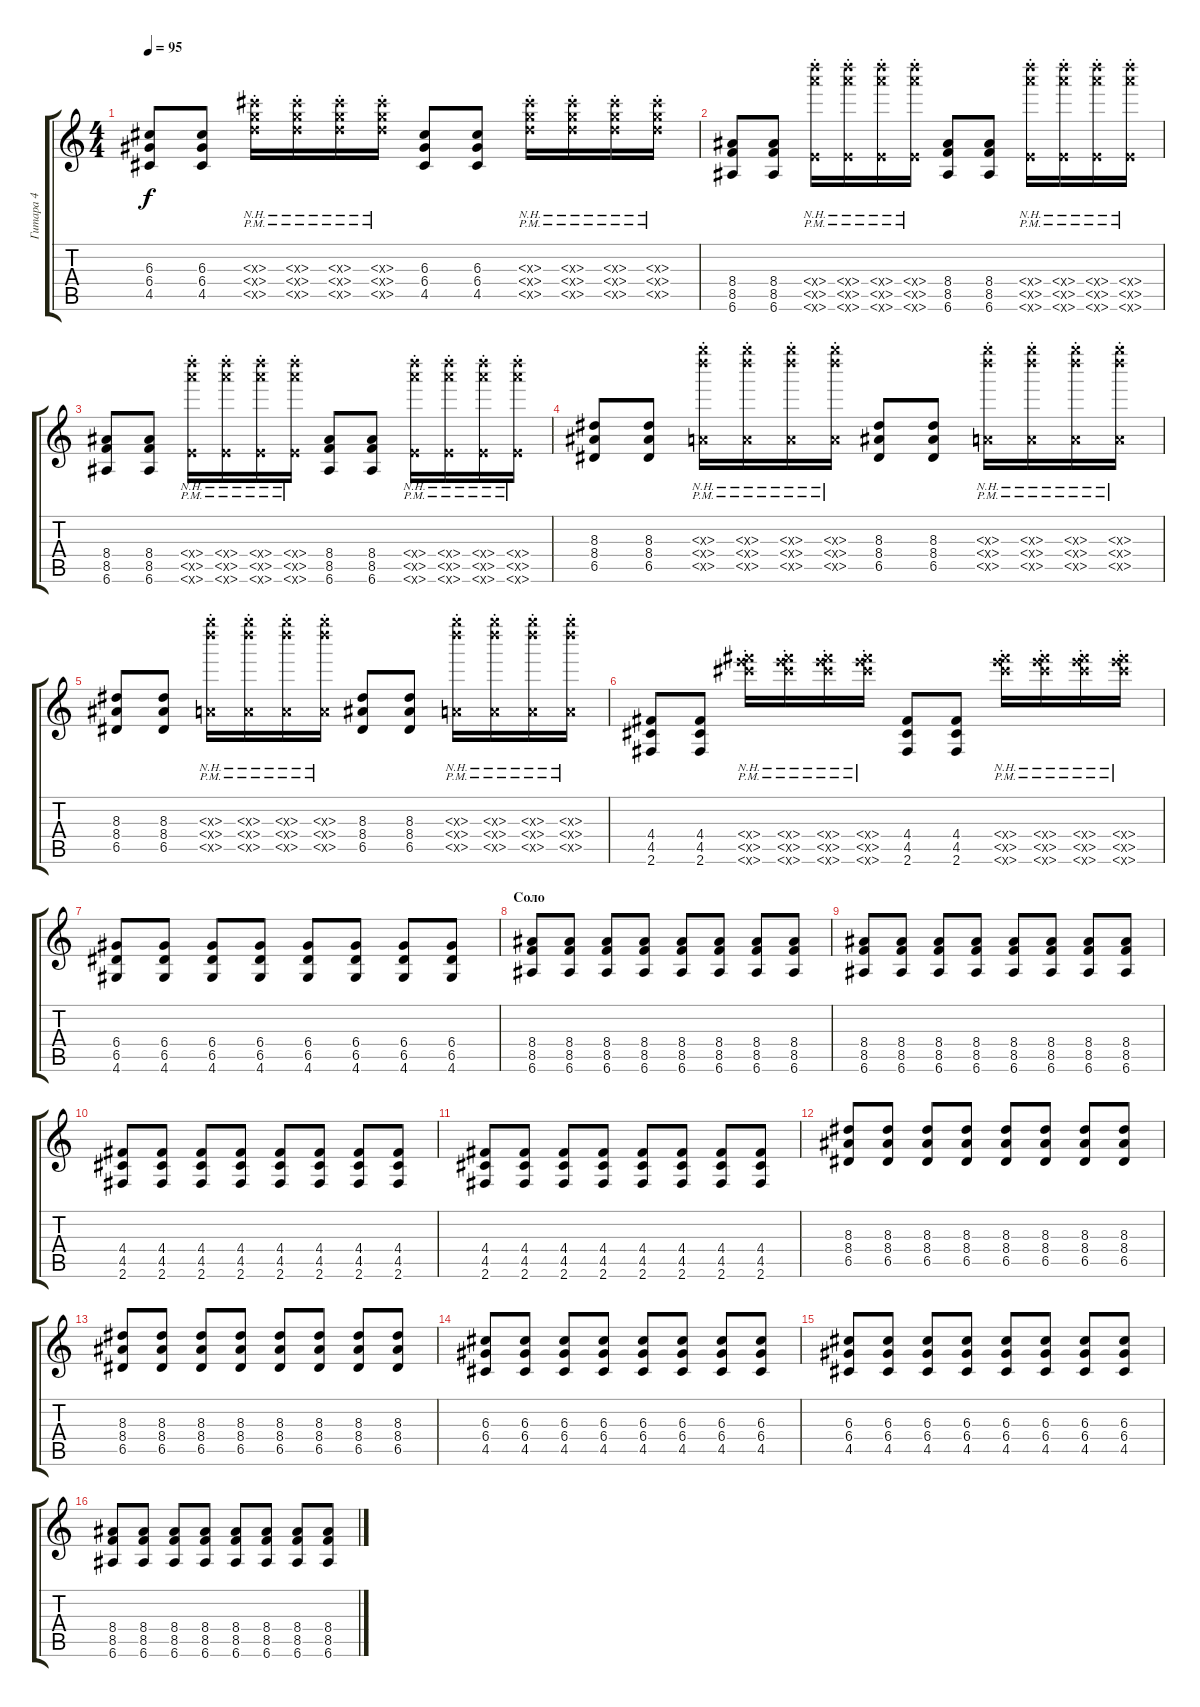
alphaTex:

\track ("Гитара 4" "Гитара 4") {instrument overdrivenguitar}
\staff {score tabs}
\tuning (E4 B3 G3 D3 A2 E2) {hide}
\ts (4 4)
\tempo 95
\clef g2
\ks c
(6.3 6.4 4.5).8{dy f} (6.3 6.4 4.5).8 (6.3{nh pm st x} 6.4{nh pm st x} 4.5{nh pm st x}).16 (6.3{nh pm st x} 6.4{nh pm st x} 4.5{nh pm st x}).16 (6.3{nh pm st x} 6.4{nh pm st x} 4.5{nh pm st x}).16 (6.3{nh pm st x} 6.4{nh pm st x} 4.5{nh pm st x}).16 (6.3 6.4 4.5).8 (6.3 6.4 4.5).8 (6.3{nh pm st x} 6.4{nh pm st x} 4.5{nh pm st x}).16 (6.3{nh pm st x} 6.4{nh pm st x} 4.5{nh pm st x}).16 (6.3{nh pm st x} 6.4{nh pm st x} 4.5{nh pm st x}).16 (6.3{nh pm st x} 6.4{nh pm st x} 4.5{nh pm st x}).16 |
(8.4 8.5 6.6).8 (8.4 8.5 6.6).8 (8.4{nh pm st x} 8.5{nh pm st x} 6.6{nh pm st x}).16 (8.4{nh pm st x} 8.5{nh pm st x} 6.6{nh pm st x}).16 (8.4{nh pm st x} 8.5{nh pm st x} 6.6{nh pm st x}).16 (8.4{nh pm st x} 8.5{nh pm st x} 6.6{nh pm st x}).16 (8.4 8.5 6.6).8 (8.4 8.5 6.6).8 (8.4{nh pm st x} 8.5{nh pm st x} 6.6{nh pm st x}).16 (8.4{nh pm st x} 8.5{nh pm st x} 6.6{nh pm st x}).16 (8.4{nh pm st x} 8.5{nh pm st x} 6.6{nh pm st x}).16 (8.4{nh pm st x} 8.5{nh pm st x} 6.6{nh pm st x}).16 |
(8.4 8.5 6.6).8 (8.4 8.5 6.6).8 (8.4{nh pm st x} 8.5{nh pm st x} 6.6{nh pm st x}).16 (8.4{nh pm st x} 8.5{nh pm st x} 6.6{nh pm st x}).16 (8.4{nh pm st x} 8.5{nh pm st x} 6.6{nh pm st x}).16 (8.4{nh pm st x} 8.5{nh pm st x} 6.6{nh pm st x}).16 (8.4 8.5 6.6).8 (8.4 8.5 6.6).8 (8.4{nh pm st x} 8.5{nh pm st x} 6.6{nh pm st x}).16 (8.4{nh pm st x} 8.5{nh pm st x} 6.6{nh pm st x}).16 (8.4{nh pm st x} 8.5{nh pm st x} 6.6{nh pm st x}).16 (8.4{nh pm st x} 8.5{nh pm st x} 6.6{nh pm st x}).16 |
(8.3 8.4 6.5).8 (8.3 8.4 6.5).8 (8.3{nh pm st x} 8.4{nh pm st x} 6.5{nh pm st x}).16 (8.3{nh pm st x} 8.4{nh pm st x} 6.5{nh pm st x}).16 (8.3{nh pm st x} 8.4{nh pm st x} 6.5{nh pm st x}).16 (8.3{nh pm st x} 8.4{nh pm st x} 6.5{nh pm st x}).16 (8.3 8.4 6.5).8 (8.3 8.4 6.5).8 (8.3{nh pm st x} 8.4{nh pm st x} 6.5{nh pm st x}).16 (8.3{nh pm st x} 8.4{nh pm st x} 6.5{nh pm st x}).16 (8.3{nh pm st x} 8.4{nh pm st x} 6.5{nh pm st x}).16 (8.3{nh pm st x} 8.4{nh pm st x} 6.5{nh pm st x}).16 |
(8.3 8.4 6.5).8 (8.3 8.4 6.5).8 (8.3{nh pm st x} 8.4{nh pm st x} 6.5{nh pm st x}).16 (8.3{nh pm st x} 8.4{nh pm st x} 6.5{nh pm st x}).16 (8.3{nh pm st x} 8.4{nh pm st x} 6.5{nh pm st x}).16 (8.3{nh pm st x} 8.4{nh pm st x} 6.5{nh pm st x}).16 (8.3 8.4 6.5).8 (8.3 8.4 6.5).8 (8.3{nh pm st x} 8.4{nh pm st x} 6.5{nh pm st x}).16 (8.3{nh pm st x} 8.4{nh pm st x} 6.5{nh pm st x}).16 (8.3{nh pm st x} 8.4{nh pm st x} 6.5{nh pm st x}).16 (8.3{nh pm st x} 8.4{nh pm st x} 6.5{nh pm st x}).16 |
(4.4 4.5 2.6).8 (4.4 4.5 2.6).8 (4.4{nh pm st x} 4.5{nh pm st x} 2.6{nh pm st x}).16 (4.4{nh pm st x} 4.5{nh pm st x} 2.6{nh pm st x}).16 (4.4{nh pm st x} 4.5{nh pm st x} 2.6{nh pm st x}).16 (4.4{nh pm st x} 4.5{nh pm st x} 2.6{nh pm st x}).16 (4.4 4.5 2.6).8 (4.4 4.5 2.6).8 (4.4{nh pm st x} 4.5{nh pm st x} 2.6{nh pm st x}).16 (4.4{nh pm st x} 4.5{nh pm st x} 2.6{nh pm st x}).16 (4.4{nh pm st x} 4.5{nh pm st x} 2.6{nh pm st x}).16 (4.4{nh pm st x} 4.5{nh pm st x} 2.6{nh pm st x}).16 |
(6.4 6.5 4.6).8 (6.4 6.5 4.6).8 (6.4 6.5 4.6).8 (6.4 6.5 4.6).8 (6.4 6.5 4.6).8 (6.4 6.5 4.6).8 (6.4 6.5 4.6).8 (6.4 6.5 4.6).8 |
\section ("" "Соло")
(8.4 8.5 6.6).8 (8.4 8.5 6.6).8 (8.4 8.5 6.6).8 (8.4 8.5 6.6).8 (8.4 8.5 6.6).8 (8.4 8.5 6.6).8 (8.4 8.5 6.6).8 (8.4 8.5 6.6).8 |
(8.4 8.5 6.6).8 (8.4 8.5 6.6).8 (8.4 8.5 6.6).8 (8.4 8.5 6.6).8 (8.4 8.5 6.6).8 (8.4 8.5 6.6).8 (8.4 8.5 6.6).8 (8.4 8.5 6.6).8 |
(4.4 4.5 2.6).8 (4.4 4.5 2.6).8 (4.4 4.5 2.6).8 (4.4 4.5 2.6).8 (4.4 4.5 2.6).8 (4.4 4.5 2.6).8 (4.4 4.5 2.6).8 (4.4 4.5 2.6).8 |
(4.4 4.5 2.6).8 (4.4 4.5 2.6).8 (4.4 4.5 2.6).8 (4.4 4.5 2.6).8 (4.4 4.5 2.6).8 (4.4 4.5 2.6).8 (4.4 4.5 2.6).8 (4.4 4.5 2.6).8 |
(8.3 8.4 6.5).8 (8.3 8.4 6.5).8 (8.3 8.4 6.5).8 (8.3 8.4 6.5).8 (8.3 8.4 6.5).8 (8.3 8.4 6.5).8 (8.3 8.4 6.5).8 (8.3 8.4 6.5).8 |
(8.3 8.4 6.5).8 (8.3 8.4 6.5).8 (8.3 8.4 6.5).8 (8.3 8.4 6.5).8 (8.3 8.4 6.5).8 (8.3 8.4 6.5).8 (8.3 8.4 6.5).8 (8.3 8.4 6.5).8 |
(6.3 6.4 4.5).8 (6.3 6.4 4.5).8 (6.3 6.4 4.5).8 (6.3 6.4 4.5).8 (6.3 6.4 4.5).8 (6.3 6.4 4.5).8 (6.3 6.4 4.5).8 (6.3 6.4 4.5).8 |
(6.3 6.4 4.5).8 (6.3 6.4 4.5).8 (6.3 6.4 4.5).8 (6.3 6.4 4.5).8 (6.3 6.4 4.5).8 (6.3 6.4 4.5).8 (6.3 6.4 4.5).8 (6.3 6.4 4.5).8 |
(8.4 8.5 6.6).8 (8.4 8.5 6.6).8 (8.4 8.5 6.6).8 (8.4 8.5 6.6).8 (8.4 8.5 6.6).8 (8.4 8.5 6.6).8 (8.4 8.5 6.6).8 (8.4 8.5 6.6).8
